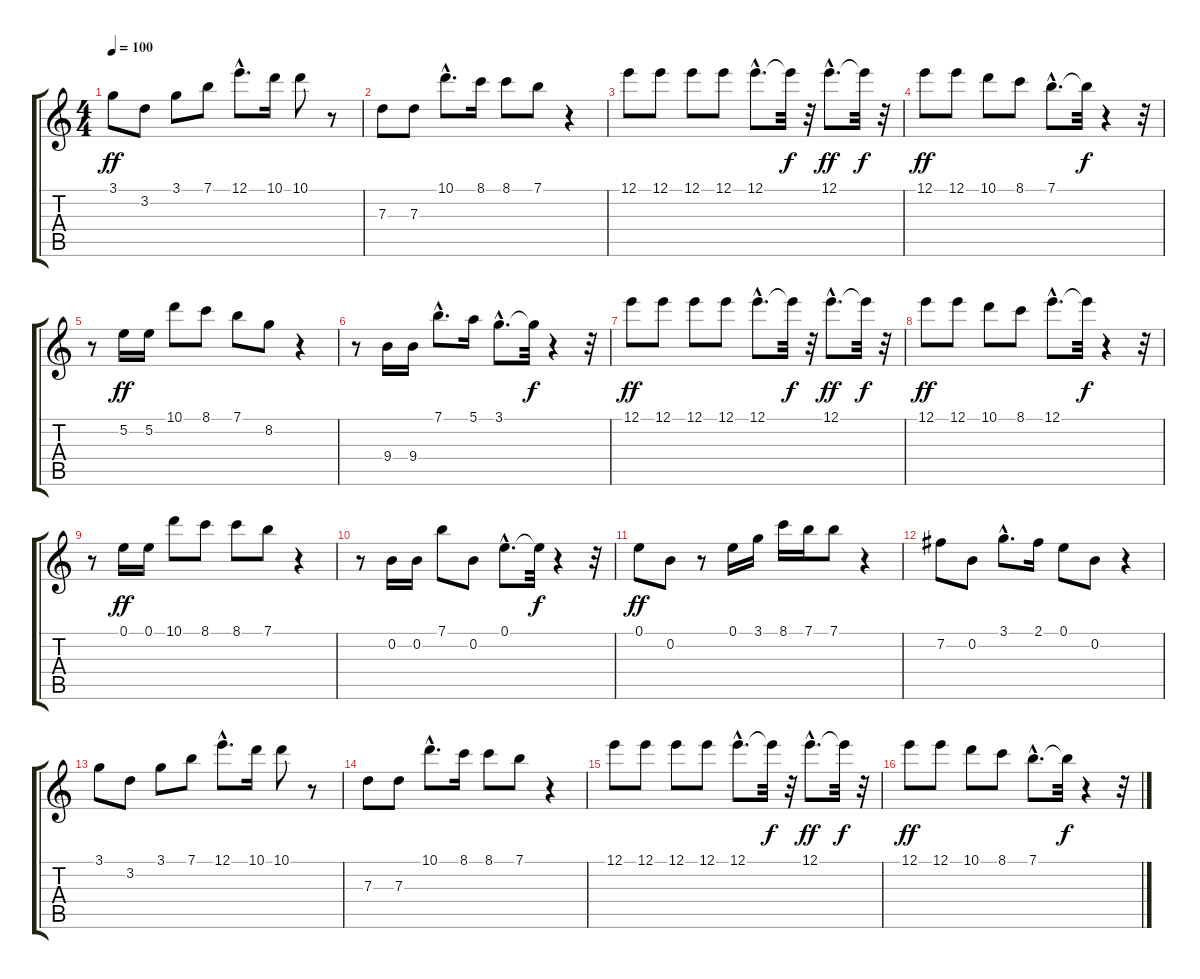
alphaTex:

\track "" {instrument acousticguitarsteel}
\staff {score tabs}
\tuning (E4 B3 G3 D3 A2 E2) {hide}
\ts (4 4)
\tempo 100
\clef g2
\ks c
3.1.8{dy ff} 3.2.8 3.1.8 7.1.8 12.1{hac}.8{d} 10.1.16 10.1.8 r.8 |
7.3.8 7.3.8 10.1{hac}.8{d} 8.1.16 8.1.8 7.1.8 r.4 |
12.1.8 12.1.8 12.1.8 12.1.8 12.1{hac}.8{d} 12.1{t}.32{dy f} r.32 12.1{hac}.8{d dy ff} 12.1{t}.32{dy f} r.32 |
12.1.8{dy ff} 12.1.8 10.1.8 8.1.8 7.1{hac}.8{d} 7.1{t}.32{dy f} r.4 r.32 |
r.8 5.2.16{dy ff} 5.2.16 10.1.8 8.1.8 7.1.8 8.2.8 r.4 |
r.8 9.4.16 9.4.16 7.1{hac}.8{d} 5.1.16 3.1{hac}.8{d} 3.1{t}.32{dy f} r.4 r.32 |
12.1.8{dy ff} 12.1.8 12.1.8 12.1.8 12.1{hac}.8{d} 12.1{t}.32{dy f} r.32 12.1{hac}.8{d dy ff} 12.1{t}.32{dy f} r.32 |
12.1.8{dy ff} 12.1.8 10.1.8 8.1.8 12.1{hac}.8{d} 12.1{t}.32{dy f} r.4 r.32 |
r.8 0.1.16{dy ff} 0.1.16 10.1.8 8.1.8 8.1.8 7.1.8 r.4 |
r.8 0.2.16 0.2.16 7.1.8 0.2.8 0.1{hac}.8{d} 0.1{t}.32{dy f} r.4 r.32 |
0.1.8{dy ff} 0.2.8 r.8 0.1.16 3.1.16 8.1.16 7.1.16 7.1.8 r.4 |
7.2.8 0.2.8 3.1{hac}.8{d} 2.1.16 0.1.8 0.2.8 r.4 |
3.1.8 3.2.8 3.1.8 7.1.8 12.1{hac}.8{d} 10.1.16 10.1.8 r.8 |
7.3.8 7.3.8 10.1{hac}.8{d} 8.1.16 8.1.8 7.1.8 r.4 |
12.1.8 12.1.8 12.1.8 12.1.8 12.1{hac}.8{d} 12.1{t}.32{dy f} r.32 12.1{hac}.8{d dy ff} 12.1{t}.32{dy f} r.32 |
12.1.8{dy ff} 12.1.8 10.1.8 8.1.8 7.1{hac}.8{d} 7.1{t}.32{dy f} r.4 r.32
